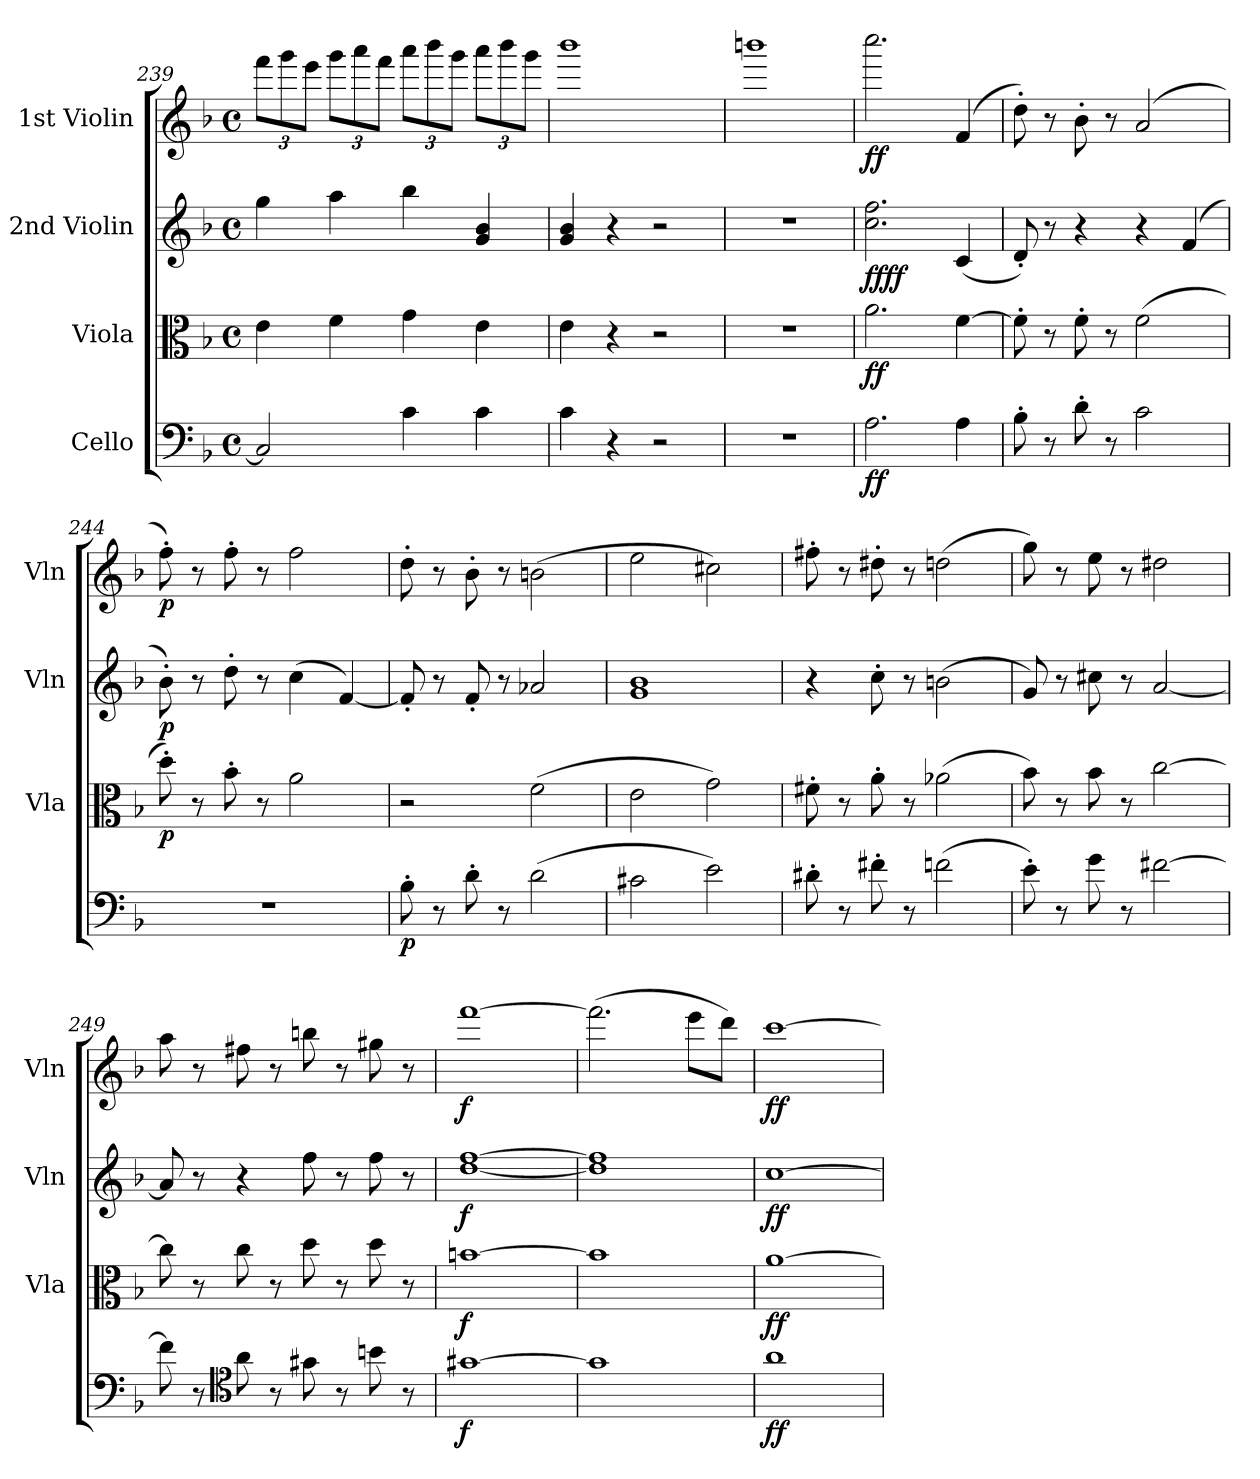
**kern	**dynam	**kern	**dynam	**kern	**dynam	**kern	**dynam
*part4	*part4	*part3	*part3	*part2	*part2	*part1	*part1
*staff4	*staff4	*staff3	*staff3	*staff2	*staff2	*staff1	*staff1
*I"Cello	*	*I"Viola	*	*I"2nd Violin	*	*I"1st Violin	*
*	*	*I'Vla	*	*I'Vln	*	*I'Vln	*
*clefF4	*	*clefC3	*	*clefG2	*	*clefG2	*
*k[b-]	*	*k[b-]	*	*k[b-]	*	*k[b-]	*
*M4/4	*	*M4/4	*	*M4/4	*	*M4/4	*
*met(c)	*	*met(c)	*	*met(c)	*	*met(c)	*
=239	=239	=239	=239	=239	=239	=239	=239
2C]	.	4e	.	4gg	.	12fffL	.
.	.	.	.	.	.	12ggg	.
.	.	.	.	.	.	12eeeJ	.
.	.	4f	.	4aa	.	12gggL	.
.	.	.	.	.	.	12aaa	.
.	.	.	.	.	.	12fffJ	.
4c	.	4g	.	4bb-	.	12aaaL	.
.	.	.	.	.	.	12bbb-	.
.	.	.	.	.	.	12gggJ	.
4c	.	4e	.	4g 4b-	.	12aaaL	.
.	.	.	.	.	.	12bbb-	.
.	.	.	.	.	.	12gggJ	.
=240	=240	=240	=240	=240	=240	=240	=240
4c	.	4e	.	4g 4b-	.	1bbb-	.
4r	.	4r	.	4r	.	.	.
2r	.	2r	.	2r	.	.	.
=241	=241	=241	=241	=241	=241	=241	=241
1r	.	1r	.	1r	.	1bbbn	.
=242	=242	=242	=242	=242	=242	=242	=242
2.A	ff	2.a	ff	2.cc 2.ff	ffff	2.cccc	ff
4A	.	[4f	.	(4c	.	(4f	.
=243	=243	=243	=243	=243	=243	=243	=243
8B-'	.	8f']	.	8d')	.	8dd')	.
8r	.	8r	.	8r	.	8r	.
8d'	.	8f'	.	4r	.	8b-'	.
8r	.	8r	.	.	.	8r	.
2c	.	(2f	.	4r	.	(2a	.
.	.	.	.	(4f	.	.	.
=244	=244	=244	=244	=244	=244	=244	=244
1r	.	8dd')	p	8b-')	p	8ff')	p
.	.	8r	.	8r	.	8r	.
.	.	8b-'	.	8dd'	.	8ff'	.
.	.	8r	.	8r	.	8r	.
.	.	2a	.	(4cc	.	2ff	.
.	.	.	.	[4f)	.	.	.
=245	=245	=245	=245	=245	=245	=245	=245
8B-'	p	2r	.	8f']	.	8dd'	.
8r	.	.	.	8r	.	8r	.
8d'	.	.	.	8f'	.	8b-'	.
8r	.	.	.	8r	.	8r	.
(2d	.	(2f	.	2a-X	.	(2bn	.
=246	=246	=246	=246	=246	=246	=246	=246
2c#X	.	2e	.	1g 1b-	.	2ee	.
2e)	.	2g)	.	.	.	2cc#X)	.
=247	=247	=247	=247	=247	=247	=247	=247
8d#X'	.	8f#X'	.	4r	.	8ff#X'	.
8r	.	8r	.	.	.	8r	.
8f#X'	.	8a'	.	8cc'	.	8dd#X'	.
8r	.	8r	.	8r	.	8r	.
(2fn	.	(2a-X	.	(2bn	.	(2ddn	.
=248	=248	=248	=248	=248	=248	=248	=248
8e')	.	8b-)	.	8g)	.	8gg)	.
8r	.	8r	.	8r	.	8r	.
8g	.	8b-	.	8cc#X	.	8ee	.
8r	.	8r	.	8r	.	8r	.
[2f#X	.	[2cc	.	[2a	.	2dd#X	.
=249	=249	=249	=249	=249	=249	=249	=249
8f#]	.	8cc]	.	8a]	.	8aa	.
8r	.	8r	.	8r	.	8r	.
*clefC4	*	*	*	*	*	*	*
8a	.	8cc	.	4r	.	8ff#X	.
8r	.	8r	.	.	.	8r	.
8g#X	.	8dd	.	8ff	.	8bbn	.
8r	.	8r	.	8r	.	8r	.
8bn	.	8dd	.	8ff	.	8gg#X	.
8r	.	8r	.	8r	.	8r	.
=250	=250	=250	=250	=250	=250	=250	=250
[1g#X	f	[1bn	f	[1dd [1ff	f	[1fff	f
=251	=251	=251	=251	=251	=251	=251	=251
1g#]	.	1b]	.	1dd] 1ff]	.	(2.fff]	.
.	.	.	.	.	.	8eeeL	.
.	.	.	.	.	.	8dddJ)	.
=252	=252	=252	=252	=252	=252	=252	=252
1a	ff	[1a	ff	[1cc	ff	[1ccc	ff
=	=	=	=	=	=	=	=
*-	*-	*-	*-	*-	*-	*-	*-
